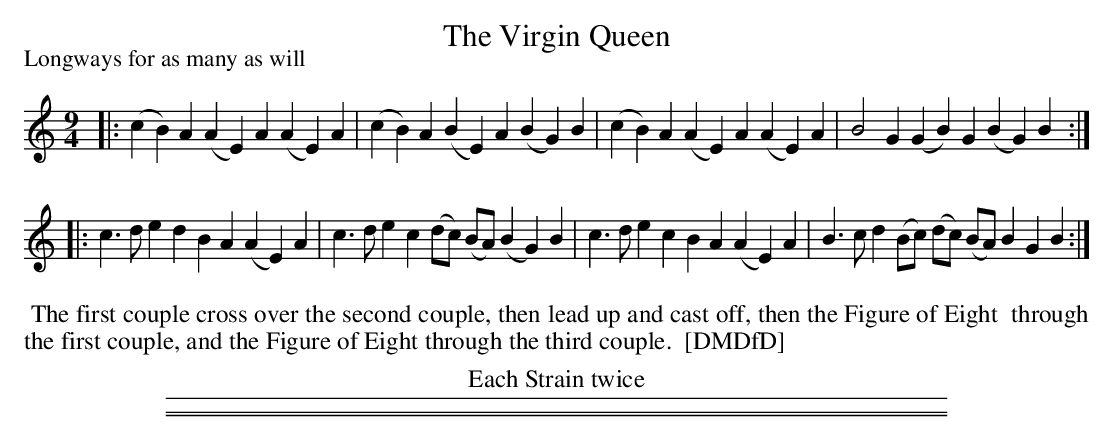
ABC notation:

X:1
T: The Virgin Queen
P: Longways for as many as will
M: 9/4
L: 1/4
K: Am
|: (cB)A (AE)A (AE)A | (cB)A (BE)A (BG)B | (cB)A (AE)A (AE)A | B2G (GB)G (BG)B :|
|: c>de dBA (AE)A | c>de c(d/c/) (B/A/) (BG)B | c>de cBA (AE)A | B>cd (B/c/) (d/c/) (B/A/) BGB :|
